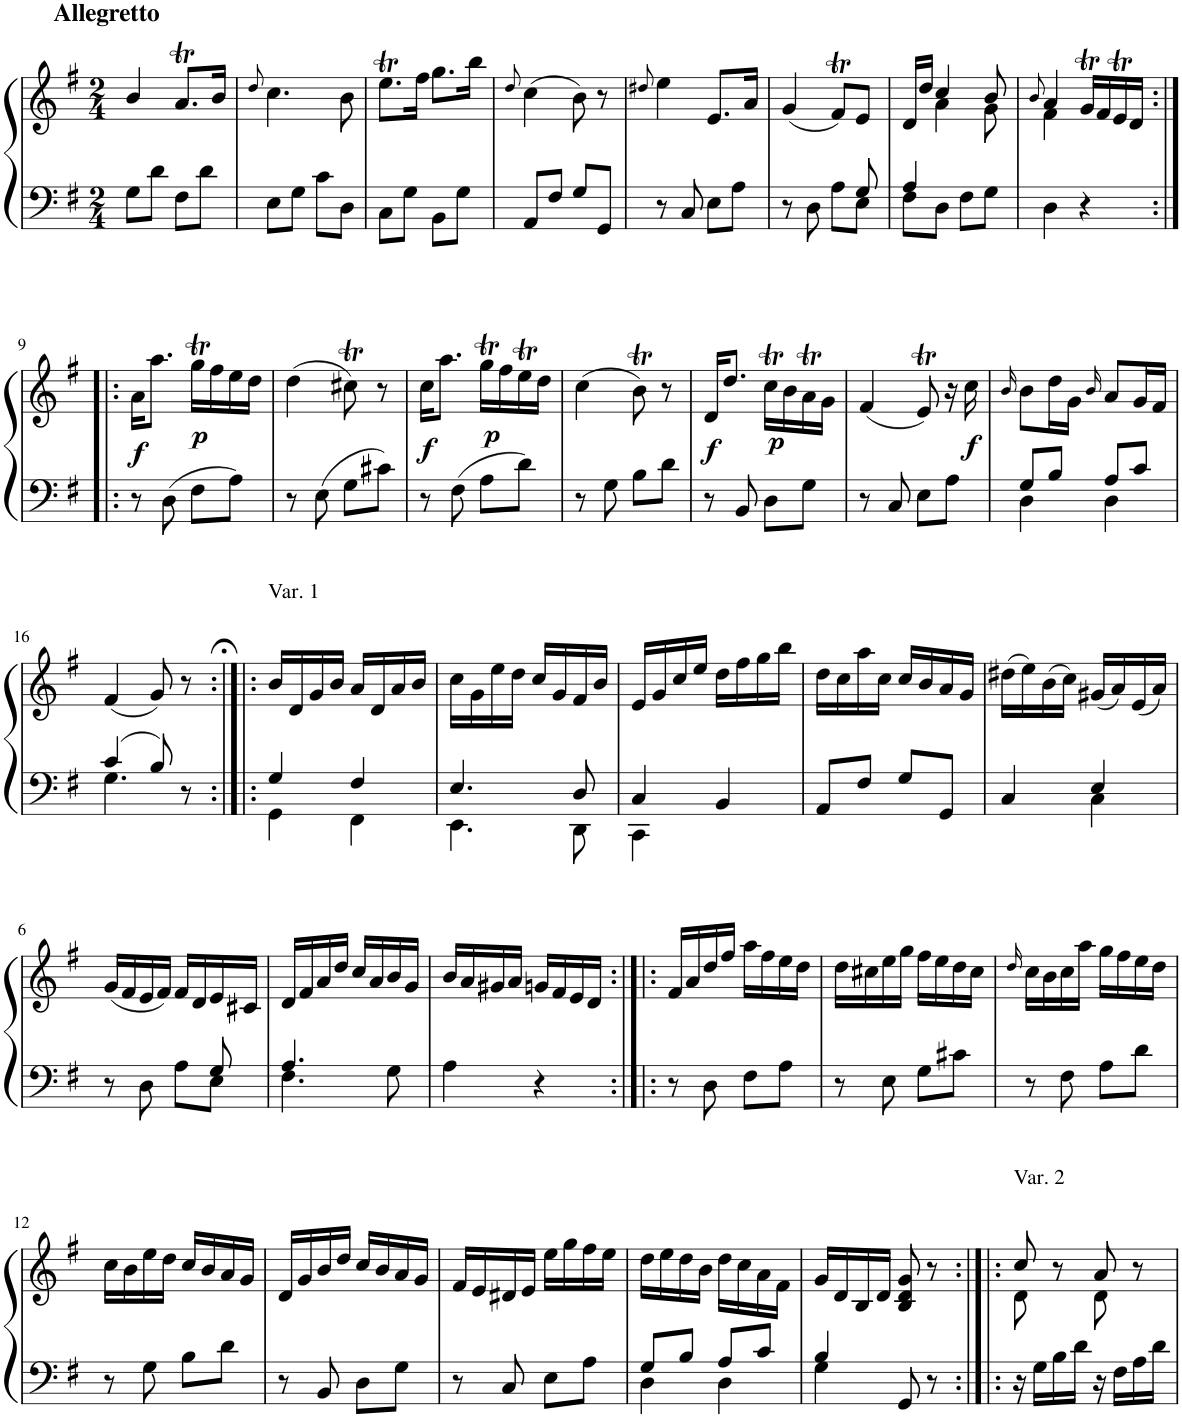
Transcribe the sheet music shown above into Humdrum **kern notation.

**kern	**kern	**dynam
*part1	*part1	*part1
*staff2	*staff1	*staff1/2
*I"Piano	*	*
*I'Pno.	*	*
*clefF4	*clefG2	*
*k[f#]	*k[f#]	*
*M2/4	*M2/4	*
=1	=1	=1
!	!LO:TX:a:B:t=Allegretto	!
8G\L	4b/	.
8d\J	.	.
8F#\L	8.aT/L	.
8d\J	.	.
.	16b/Jk	.
=2	=2	=2
.	8qdd/	.
8E\L	4.cc\	.
8G\J	.	.
8c\L	.	.
8D\J	8b\	.
=3	=3	=3
8C\L	8.eeT\L	.
8G\J	.	.
.	16ff#\Jk	.
8BB\L	8.gg\L	.
8G\J	.	.
.	16bb\Jk	.
=4	=4	=4
.	8qdd/	.
8AA/L	(4cc\	.
8F#/J	.	.
8G/L	8b\)	.
8GG/J	8r	.
=5	=5	=5
.	8qdd#X/	.
8r	4ee\	.
8C/	.	.
8E\L	8.e/L	.
8A\J	.	.
.	16a/Jk	.
=6	=6	=6
*^	*	*
8r	4.ryy	(4g/	.
8D\	.	.	.
8A\L	.	8f#t/L)	.
8E\J	8G/	8e/J	.
=7	=7	=7	=7
*	*	*^	*
8F#\L	4A/	16d/LL	8ryy	.
.	.	16dd/JJ	.	.
8D\J	.	4cc/	4a\	.
8F#\L	4ryy	.	.	.
8G\J	.	8b/	8g\	.
*v	*v	*	*	*
=8	=8	=8	=8
.	8qb/	.	.
4D\	4a/	4f#\	.
4r	16gT/LL	4ryy	.
.	16f#/	.	.
.	16eT/	.	.
.	16d/JJ	.	.
*	*v	*v	*
!!LO:LB:g=z
=9:|!|:	=9:|!|:	=9:|!|:
!	!	!LO:DY:b
8r	16a\KL	f
.	8.aa\J	.
8D\	.	.
!	!	!LO:DY:b
8F#\L	16ggT\LL	p
.	16ff#\	.
8A\J	16ee\	.
.	16dd\JJ	.
=10	=10	=10
8r	(4dd\	.
8E\	.	.
8G\L	8cc#Xt\)	.
8c#X\J	8r	.
=11	=11	=11
!	!	!LO:DY:b
8r	16cc\KL	f
.	8.aa\J	.
8F#\	.	.
!	!	!LO:DY:b
8A\L	16ggT\LL	p
.	16ff#\	.
8d\J	16eeT\	.
.	16dd\JJ	.
=12	=12	=12
8r	(4cc\	.
8G\	.	.
8B\L	8bt\)	.
8d\J	8r	.
=13	=13	=13
!	!	!LO:DY:b
8r	16d/KL	f
.	8.dd/J	.
8BB/	.	.
!	!	!LO:DY:b
8D\L	16ccT\LL	p
.	16b\	.
8G\J	16aT\	.
.	16g\JJ	.
=14	=14	=14
8r	(4f#/	.
8C/	.	.
8E\L	8eT/)	.
8A\J	16r	.
!	!	!LO:DY:b
.	16cc\	f
=15	=15	=15
.	16qb/	.
*^	*	*
8G/L	4D\	8b\L	.
8B/J	.	16dd\L	.
.	.	16g\JJ	.
.	.	16qb/	.
8A/L	4D\	8a/L	.
8c/J	.	16g/L	.
.	.	16f#/JJ	.
!!LO:LB:g=z
=16	=16	=16	=16
4c/	4.G\	(4f#/	.
8B/	.	8g/)	.
8r	8ryy	8r	.
=1:|!|:	=1:|!|:	=1:|!|:	=1:|!|:
!	!	!LO:TX:a:t=Var. 1	!
4G/	4GG\	16b/LL	.
.	.	16d/	.
.	.	16g/	.
.	.	16b/JJ	.
4F#/	4FF#\	16a/LL	.
.	.	16d/	.
.	.	16a/	.
.	.	16b/JJ	.
=2	=2	=2	=2
4.E/	4.EE\	16cc\LL	.
.	.	16g\	.
.	.	16ee\	.
.	.	16dd\JJ	.
.	.	16cc/LL	.
.	.	16g/	.
8D/	8DD\	16f#/	.
.	.	16b/JJ	.
=3	=3	=3	=3
4C/	4CC\	16e/LL	.
.	.	16g/	.
.	.	16cc/	.
.	.	16ee/JJ	.
4BB/	4ryy	16dd\LL	.
.	.	16ff#\	.
.	.	16gg\	.
.	.	16bb\JJ	.
*v	*v	*	*
=4	=4	=4
8AA/L	16dd\LL	.
.	16cc\	.
8F#/J	16aa\	.
.	16cc\JJ	.
8G/L	16cc/LL	.
.	16b/	.
8GG/J	16a/	.
.	16g/JJ	.
=5	=5	=5
*^	*	*
4C/	4ryy	(16dd#X\LL	.
.	.	16ee\)	.
.	.	(16b\	.
.	.	16cc\JJ)	.
4C\	4E/	(16g#X/LL	.
.	.	16a/)	.
.	.	(16e/	.
.	.	16a/JJ)	.
!!LO:LB:g=z
=6	=6	=6	=6
8r	4.ryy	(16g/LL	.
.	.	16f#/	.
8D\	.	16e/	.
.	.	16f#/JJ)	.
8A\L	.	16f#/LL	.
.	.	16d/	.
8E\J	8G/	16e/	.
.	.	16c#X/JJ	.
=7	=7	=7	=7
4.A/	4.F#\	16d/LL	.
.	.	16f#/	.
.	.	16a/	.
.	.	16dd/JJ	.
.	.	16cc/LL	.
.	.	16a/	.
8G\	8ryy	16b/	.
.	.	16g/JJ	.
*v	*v	*	*
=8	=8	=8
4A\	16b/LL	.
.	16a/	.
.	16g#X/	.
.	16a/JJ	.
4r	16gn/LL	.
.	16f#/	.
.	16e/	.
.	16d/JJ	.
=9:|!|:	=9:|!|:	=9:|!|:
8r	16f#/LL	.
.	16a/	.
8D\	16dd/	.
.	16ff#/JJ	.
8F#\L	16aa\LL	.
.	16ff#\	.
8A\J	16ee\	.
.	16dd\JJ	.
=10	=10	=10
8r	16dd\LL	.
.	16cc#X\	.
8E\	16ee\	.
.	16gg\JJ	.
8G\L	16ff#\LL	.
.	16ee\	.
8c#X\J	16dd\	.
.	16cc#\JJ	.
=11	=11	=11
.	16qdd/	.
8r	16cc\LL	.
.	16b\	.
8F#\	16cc\	.
.	16aa\JJ	.
8A\L	16gg\LL	.
.	16ff#\	.
8d\J	16ee\	.
.	16dd\JJ	.
!!LO:LB:g=z
=12	=12	=12
8r	16cc\LL	.
.	16b\	.
8G\	16ee\	.
.	16dd\JJ	.
8B\L	16cc/LL	.
.	16b/	.
8d\J	16a/	.
.	16g/JJ	.
=13	=13	=13
8r	16d/LL	.
.	16g/	.
8BB/	16b/	.
.	16dd/JJ	.
8D\L	16cc/LL	.
.	16b/	.
8G\J	16a/	.
.	16g/JJ	.
=14	=14	=14
8r	16f#/LL	.
.	16e/	.
8C/	16d#X/	.
.	16e/JJ	.
8E\L	16ee\LL	.
.	16gg\	.
8A\J	16ff#\	.
.	16ee\JJ	.
=15	=15	=15
*^	*	*
8G/L	4D\	16dd\LL	.
.	.	16ee\	.
8B/J	.	16dd\	.
.	.	16b\JJ	.
8A/L	4D\	16dd\LL	.
.	.	16cc\	.
8c/J	.	16a\	.
.	.	16f#\JJ	.
=16	=16	=16	=16
4B/	4G\	16g/LL	.
.	.	16d/	.
.	.	16B/	.
.	.	16d/JJ	.
8GG/	4ryy	8B/ 8d/ 8g/	.
8r	.	8r	.
*v	*v	*	*
=1:|!|:	=1:|!|:	=1:|!|:
*	*^	*
!	!LO:TX:a:t=Var. 2	!	!
16r	8cc/	8d\	.
16G\LL	.	.	.
16B\	8r	8ryy	.
16d\JJ	.	.	.
16r	8a/	8d\	.
16F#\LL	.	.	.
16A\	8r	8ryy	.
16d\JJ	.	.	.
*	*v	*v	*
=	=	=
*-	*-	*-
